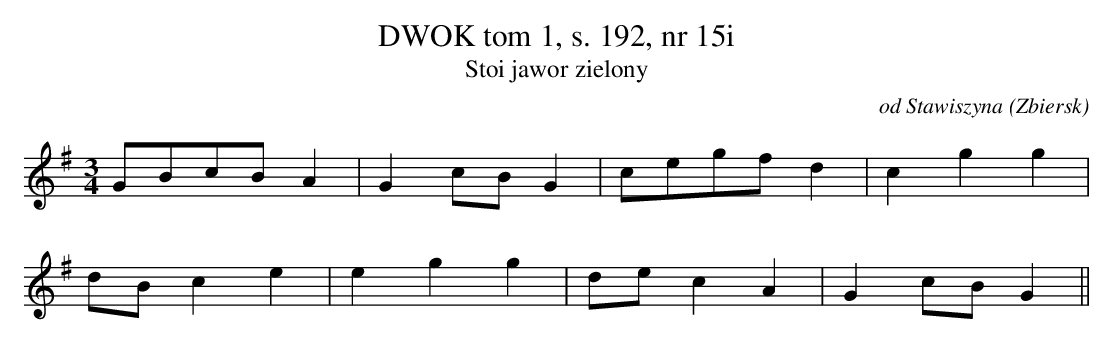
X:1
T:DWOK tom 1, s. 192, nr 15i
T:Stoi jawor zielony
O:od Stawiszyna (Zbiersk)
M:3/4
L:1/8
K:G
GBcBA2 | G2cBG2 |cegfd2 | c2g2g2 |
dBc2e2 | e2g2g2 |dec2A2 | G2cBG2||
